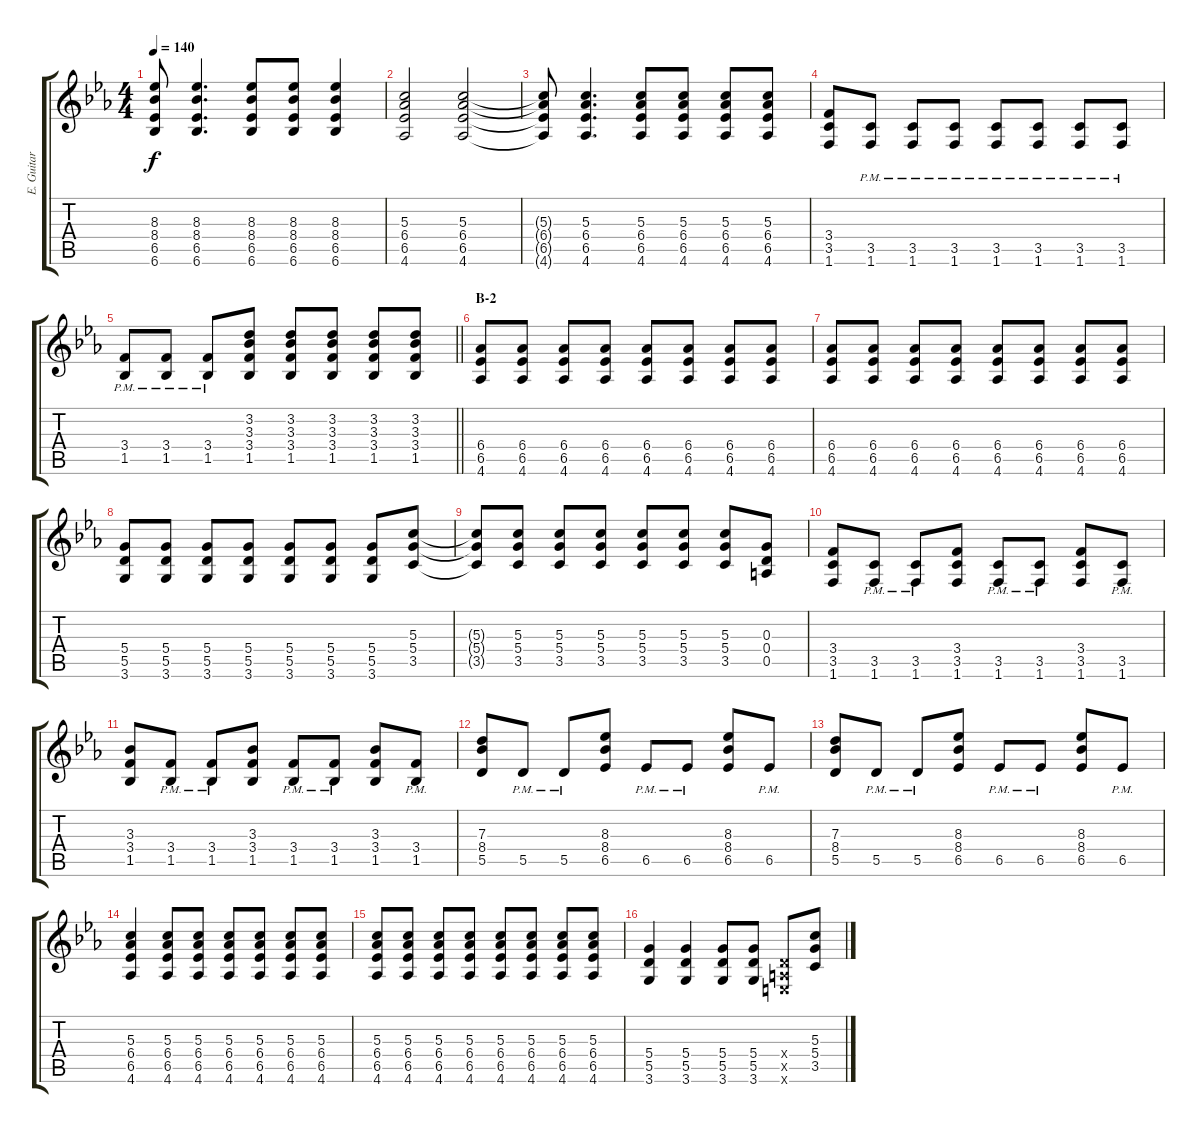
\track ("E. Guitar II" "E. Guitar ") {instrument overdrivenguitar}
\staff {score tabs}
\tuning (E4 B3 G3 D3 A2 E2) {hide}
\ts (4 4)
\tempo 140
\clef g2
\ks eb
(8.3{t} 8.4{t} 6.5{t} 6.6{t}).8{dy f} (8.3 8.4 6.5 6.6).4{d} (8.3 8.4 6.5 6.6).8 (8.3 8.4 6.5 6.6).8 (8.3 8.4 6.5 6.6).4 |
(5.3 6.4 6.5 4.6).2 (5.3 6.4 6.5 4.6).2 |
(5.3{t} 6.4{t} 6.5{t} 4.6{t}).8 (5.3 6.4 6.5 4.6).4{d} (5.3 6.4 6.5 4.6).8 (5.3 6.4 6.5 4.6).8 (5.3 6.4 6.5 4.6).8 (5.3 6.4 6.5 4.6).8 |
(3.4 3.5 1.6).8 (3.5{pm} 1.6{pm}).8 (3.5{pm} 1.6{pm}).8 (3.5{pm} 1.6{pm}).8 (3.5{pm} 1.6{pm}).8 (3.5{pm} 1.6{pm}).8 (3.5{pm} 1.6{pm}).8 (3.5{pm} 1.6{pm}).8 |
\barLineRight lightlight
(3.4{pm} 1.5{pm}).8 (3.4{pm} 1.5{pm}).8 (3.4{pm} 1.5{pm}).8 (3.2 3.3 3.4 1.5).8 (3.2 3.3 3.4 1.5).8 (3.2 3.3 3.4 1.5).8 (3.2 3.3 3.4 1.5).8 (3.2 3.3 3.4 1.5).8 |
\section ("" "B-2")
(6.4 6.5 4.6).8 (6.4 6.5 4.6).8 (6.4 6.5 4.6).8 (6.4 6.5 4.6).8 (6.4 6.5 4.6).8 (6.4 6.5 4.6).8 (6.4 6.5 4.6).8 (6.4 6.5 4.6).8 |
(6.4 6.5 4.6).8 (6.4 6.5 4.6).8 (6.4 6.5 4.6).8 (6.4 6.5 4.6).8 (6.4 6.5 4.6).8 (6.4 6.5 4.6).8 (6.4 6.5 4.6).8 (6.4 6.5 4.6).8 |
(5.4 5.5 3.6).8 (5.4 5.5 3.6).8 (5.4 5.5 3.6).8 (5.4 5.5 3.6).8 (5.4 5.5 3.6).8 (5.4 5.5 3.6).8 (5.4 5.5 3.6).8 (5.3 5.4 3.5).8 |
(5.3{t} 5.4{t} 3.5{t}).8 (5.3 5.4 3.5).8 (5.3 5.4 3.5).8 (5.3 5.4 3.5).8 (5.3 5.4 3.5).8 (5.3 5.4 3.5).8 (5.3 5.4 3.5).8 (0.3 0.4 0.5).8 |
(3.4 3.5 1.6).8 (3.5{pm} 1.6{pm}).8 (3.5{pm} 1.6{pm}).8 (3.4 3.5 1.6).8 (3.5{pm} 1.6{pm}).8 (3.5{pm} 1.6{pm}).8 (3.4 3.5 1.6).8 (3.5{pm} 1.6{pm}).8 |
(3.3 3.4 1.5).8 (3.4{pm} 1.5{pm}).8 (3.4{pm} 1.5{pm}).8 (3.3 3.4 1.5).8 (3.4{pm} 1.5{pm}).8 (3.4{pm} 1.5{pm}).8 (3.3 3.4 1.5).8 (3.4{pm} 1.5{pm}).8 |
(7.3 8.4 5.5).8 5.5{pm}.8 5.5{pm}.8 (8.3 8.4 6.5).8 6.5{pm}.8 6.5{pm}.8 (8.3 8.4 6.5).8 6.5{pm}.8 |
(7.3 8.4 5.5).8 5.5{pm}.8 5.5{pm}.8 (8.3 8.4 6.5).8 6.5{pm}.8 6.5{pm}.8 (8.3 8.4 6.5).8 6.5{pm}.8 |
(5.3 6.4 6.5 4.6).4 (5.3 6.4 6.5 4.6).8 (5.3 6.4 6.5 4.6).8 (5.3 6.4 6.5 4.6).8 (5.3 6.4 6.5 4.6).8 (5.3 6.4 6.5 4.6).8 (5.3 6.4 6.5 4.6).8 |
(5.3 6.4 6.5 4.6).8 (5.3 6.4 6.5 4.6).8 (5.3 6.4 6.5 4.6).8 (5.3 6.4 6.5 4.6).8 (5.3 6.4 6.5 4.6).8 (5.3 6.4 6.5 4.6).8 (5.3 6.4 6.5 4.6).8 (5.3 6.4 6.5 4.6).8 |
(5.4 5.5 3.6).4 (5.4 5.5 3.6).4 (5.4 5.5 3.6).8 (5.4 5.5 3.6).8 (0.4{x} 0.5{x} 0.6{x}).8 (5.3 5.4 3.5).8
